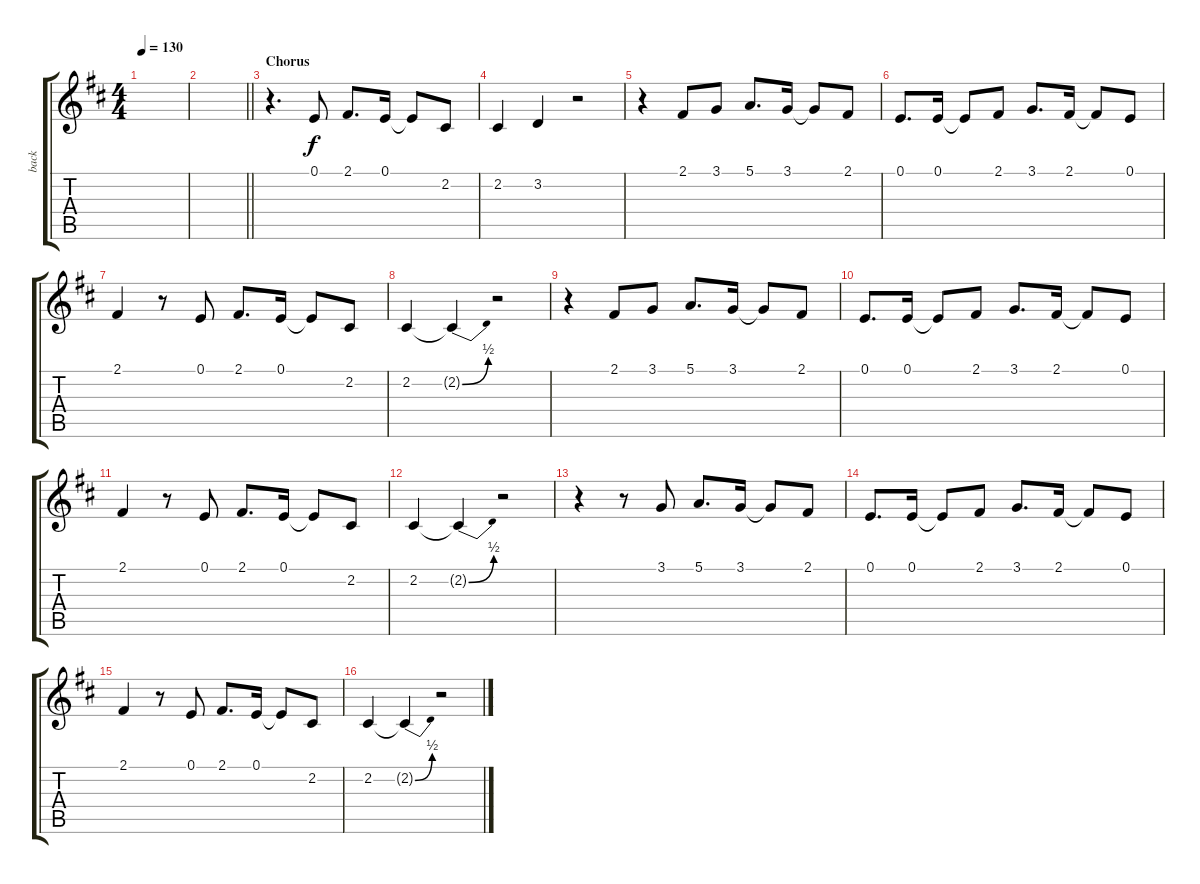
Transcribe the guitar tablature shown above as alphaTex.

\track ("back" "back") {instrument stringensemble1}
\staff {score tabs}
\tuning (E4 B3 G3 D3 A2 E2) {hide}
\ts (4 4)
\tempo 130
\clef g2
\ks bminor
|
\barLineRight lightlight
|
\section ("" "Chorus")
r.4{d} 0.1.8 2.1.8{d} 0.1.16 0.1{t}.8 2.2.8 |
2.2.4 3.2.4 r.2 |
r.4 2.1.8 3.1.8 5.1.8{d} 3.1.16 3.1{t}.8 2.1.8 |
0.1.8{d} 0.1.16 0.1{t}.8 2.1.8 3.1.8{d} 2.1.16 2.1{t}.8 0.1.8 |
2.1.4 r.8 0.1.8 2.1.8{d} 0.1.16 0.1{t}.8 2.2.8 |
2.2.4 2.2{be (bend 0 0 60 2) t}.4 r.2 |
r.4 2.1.8 3.1.8 5.1.8{d} 3.1.16 3.1{t}.8 2.1.8 |
0.1.8{d} 0.1.16 0.1{t}.8 2.1.8 3.1.8{d} 2.1.16 2.1{t}.8 0.1.8 |
2.1.4 r.8 0.1.8 2.1.8{d} 0.1.16 0.1{t}.8 2.2.8 |
2.2.4 2.2{be (bend 0 0 60 2) t}.4 r.2 |
r.4 r.8 3.1.8 5.1.8{d} 3.1.16 3.1{t}.8 2.1.8 |
0.1.8{d} 0.1.16 0.1{t}.8 2.1.8 3.1.8{d} 2.1.16 2.1{t}.8 0.1.8 |
2.1.4 r.8 0.1.8 2.1.8{d} 0.1.16 0.1{t}.8 2.2.8 |
2.2.4 2.2{be (bend 0 0 60 2) t}.4 r.2
